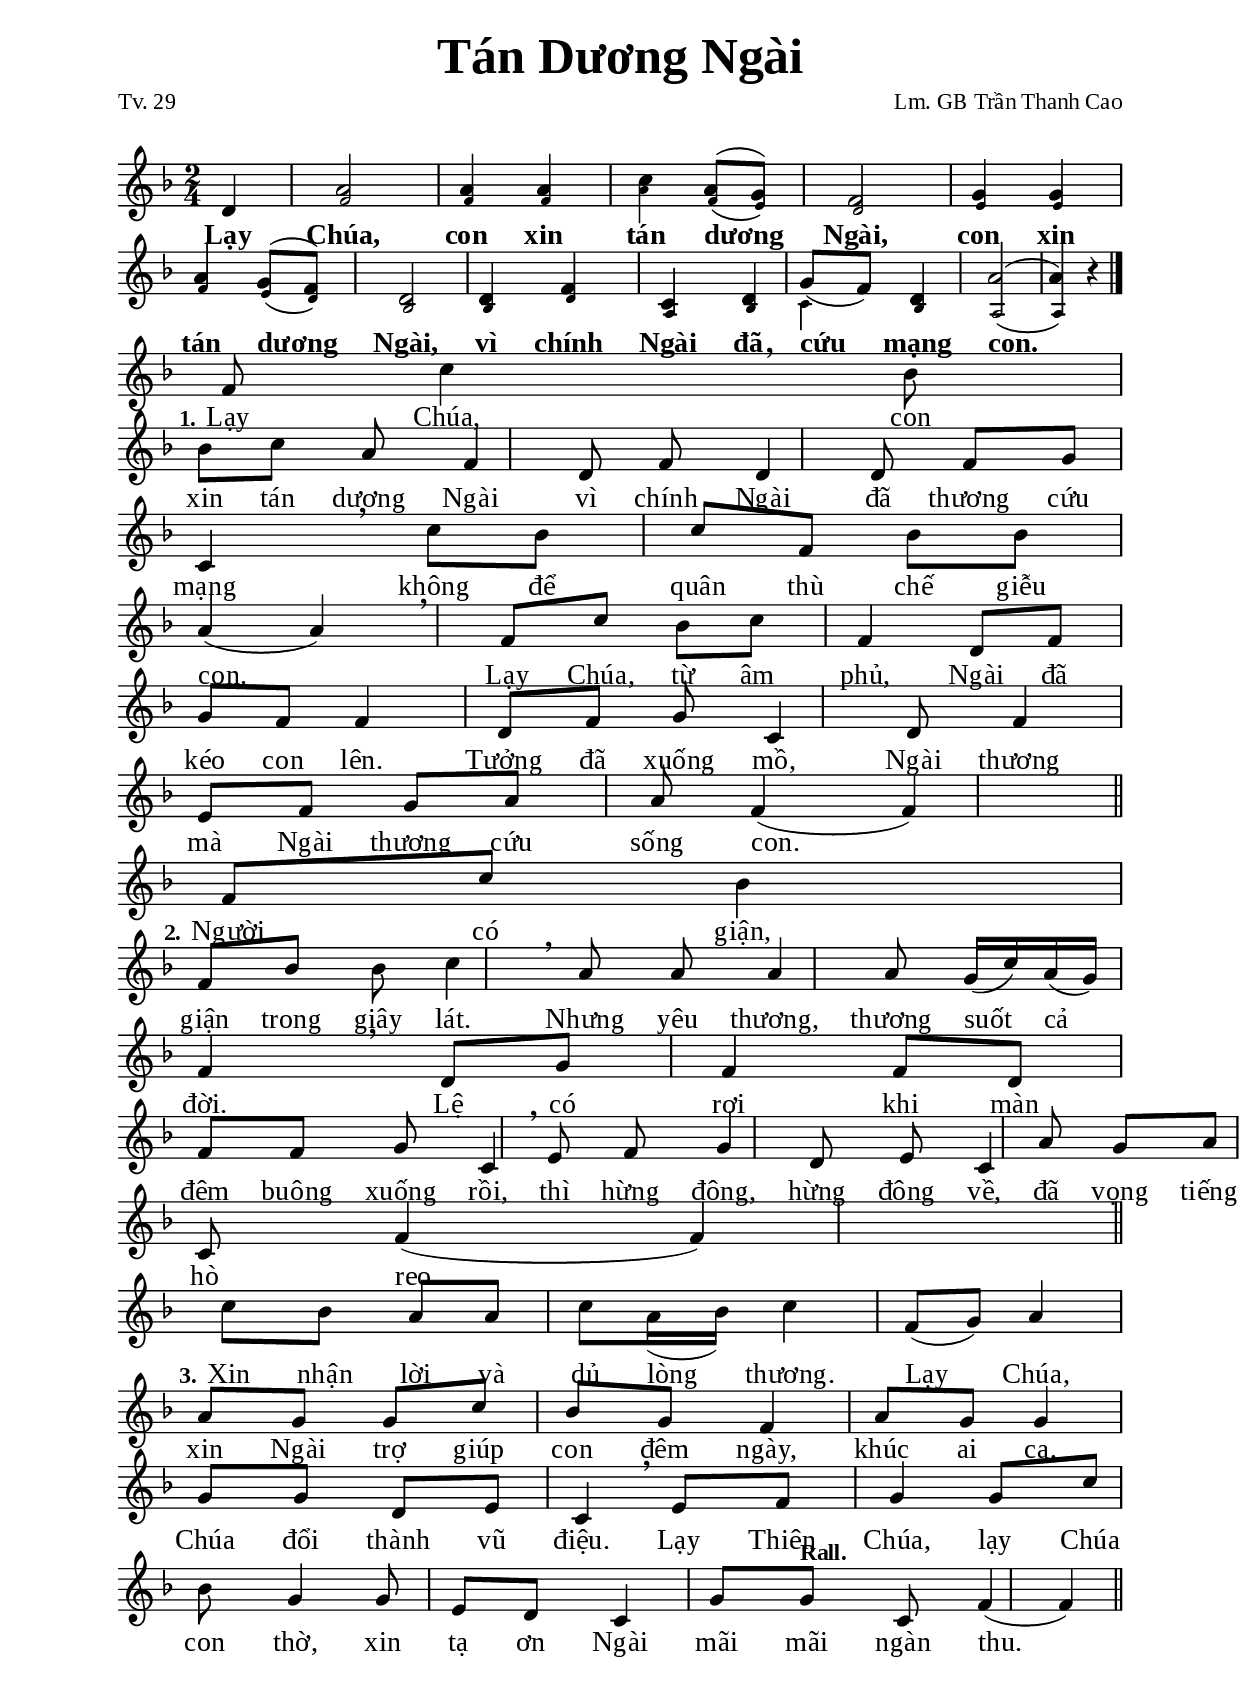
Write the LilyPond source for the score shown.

% Cài đặt chung
\version "2.22.1"
\include "english.ly"

\header {
  title = \markup { \fontsize #3 "Tán Dương Ngài" }
  poet = "Tv. 29"
  composer = "Lm. GB Trần Thanh Cao"
  arranger = " "
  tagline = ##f
}

% Nhạc điệp khúc
nhacDiepKhucSop= \relative c' {
  \partial 4 d4 |
  a'2 |
  a4 a |
  c a8 _(g) |
  f2 |
  g4 g |
  a g8 _(f) |
  d2 |
  d4 f |
  c d |
  g8 _(f) d4 |
  a'2 ^( |
  a4) r \bar "|."
}

nhacDiepKhucBas = \relative c' {
  \partial 4 d4 |
  f2 |
  f4 f |
  a f8 ^(e) |
  d2 |
  e4 e |
  f e8 ^(d) |
  bf2 |
  bf4 d |
  a bf |
  c bf |
  a2 _( |
  a4) r
}

% Nhạc phiên khúc
nhacPhienKhucMot = \relative c' {
  f8 c'4 \breathe
  bf8 bf c a f4 d8 f d4 d8 f g c,4 \breathe
  c'8 bf c f, bf bf a4 (a) \breathe
  f8 c' bf c f,4 d8 f g f f4 d8 f g c,4
  d8 f4 e8 f g a a f4 (f) \bar "||"
}

nhacPhienKhucHai = \relative c' {
  f8 c' bf4 f8 bf bf c4 \breathe
  a8 a a4 a8 g16 _(c) a (g) f4 \breathe
  d8 g f4 f8 d f f g c,4 \breathe
  e8 f g4 d8 e c4 a'8 g a c, f4 (f) \bar "||"
}

nhacPhienKhucBa = \relative c'' {
  c8 bf a a c a16 _(bf) c4 f,8 (g) a4 a8 g g c bf g f4
  a8 g g4 g8 g d e c4 \breathe
  e8 f g4 g8 c bf g4 g8 e d c4
  g'8
  \tempo "Rall." g c, f4 (f) \bar "||"
}

% Lời điệp khúc
loiDiepKhuc = \lyricmode {
  Lạy Chúa, con xin tán dương Ngài,
  con xin tán dương Ngài,
  vì chính Ngài đã cứu mạng con.
}

% Lời phiên khúc
loiPhienKhucMot = \lyricmode {
  \set stanza = #"1."
  Lạy Chúa, con xin tán dương Ngài
  vì chính Ngài đã thương cứu mạng
  không để quân thù chế giễu con.
  Lạy Chúa, từ âm phủ, Ngài đã kéo con lên.
  Tưởng đã xuống mồ,
  Ngài thương mà Ngài thương cứu sống con.
}

loiPhienKhucHai = \lyricmode {
  \set stanza = #"2."
  Người có giận, giận trong giây lát.
  Nhưng yêu thương, thương suốt cả đời.
  Lệ có rơi khi màn đêm buông xuống rồi,
  thì hừng đông, hừng đông về, đã vọng tiếng hò reo.
}

loiPhienKhucBa = \lyricmode {
  \set stanza = #"3."
  Xin nhận lời và dủ lòng thương.
  Lạy Chúa, xin Ngài trợ giúp con đêm ngày,
  khúc ai ca, Chúa đổi thành vũ điệu.
  Lạy Thiên Chúa, lạy Chúa con thờ,
  xin tạ ơn Ngài mãi mãi ngàn thu.
}


% Dàn trang
\paper {
  #(set-paper-size "a4")
  top-margin = 10\mm
  bottom-margin = 10\mm
  left-margin = 20\mm
  right-margin = 20\mm
  indent = #0
  #(define fonts
    (make-pango-font-tree
      "Liberation Serif"
      "Liberation Serif"
      "Liberation Serif"
      (/ 20 20)))
  page-count = #1
  system-system-spacing = #'((basic-distance . 13))
  score-system-spacing = #'((basic-distance . 13))
}

% Thiết lập tông và nhịp
TongNhip = { \key f \major \time 2/4 }

% Đổi kích thước nốt cho bè phụ
notBePhu =
#(define-music-function (font-size music) (number? ly:music?)
   (for-some-music
     (lambda (m)
       (if (music-is-of-type? m 'rhythmic-event)
           (begin
             (set! (ly:music-property m 'tweaks)
                   (cons `(font-size . ,font-size)
                         (ly:music-property m 'tweaks)))
             #t)
           #f))
     music)
   music)

\score {
  \new ChoirStaff <<
    \new Staff = diepKhuc \with {
        \consists "Merge_rests_engraver"
        %\magnifyStaff #(magstep +1)
        printPartCombineTexts = ##f
      }
      <<
      \new Voice \TongNhip \partCombine 
        \nhacDiepKhucSop
        \notBePhu -3 { \nhacDiepKhucBas }
      \new NullVoice = nhacThamChieu \nhacDiepKhucSop
      \new Lyrics \lyricsto nhacThamChieu \loiDiepKhuc
      >>
  >>
  \layout {
    \override Lyrics.LyricText.font-series = #'bold
    \override Lyrics.LyricText.font-size = #+2
    \override Lyrics.LyricSpace.minimum-distance = #3.5
    \override Score.BarNumber.break-visibility = ##(#f #f #f)
    \override Score.SpacingSpanner.uniform-stretching = ##t
  }
}

\score {
  \new ChoirStaff <<
    \new Staff = phienKhuc \with {
        %\magnifyStaff #(magstep +1)
      }
      <<
      \new Voice = beSop {
        \key f \major \time 2/4 \nhacPhienKhucMot
      }
    >>
    \new Lyrics \lyricsto beSop \loiPhienKhucMot
  >>
  \layout {
    \override Staff.TimeSignature.transparent = ##t
    \override Lyrics.LyricText.font-size = #+2
    \override Lyrics.LyricSpace.minimum-distance = #3.5
    \override Score.BarNumber.break-visibility = ##(#f #f #f)
    \override Score.SpacingSpanner.uniform-stretching = ##t
    \set Score.barAlways = ##t
    \set Score.defaultBarType = ""
  } 
}

\score {
  \new ChoirStaff <<
    \new Staff = phienKhuc \with {
        %\magnifyStaff #(magstep +1)
      }
      <<
      \new Voice = beSop {
        \key f \major \time 2/4 \nhacPhienKhucHai
      }
    >>
    \new Lyrics \lyricsto beSop \loiPhienKhucHai
  >>
  \layout {
    \override Staff.TimeSignature.transparent = ##t
    \override Lyrics.LyricText.font-size = #+2
    \override Lyrics.LyricSpace.minimum-distance = #3
    \override Score.BarNumber.break-visibility = ##(#f #f #f)
    \override Score.SpacingSpanner.uniform-stretching = ##t
    \set Score.barAlways = ##t
    \set Score.defaultBarType = ""
  } 
}

\score {
  \new ChoirStaff <<
    \new Staff = phienKhuc \with {
        %\magnifyStaff #(magstep +1)
      }
      <<
      \new Voice = beSop {
        \key f \major \time 2/4 \nhacPhienKhucBa
      }
    >>
    \new Lyrics \lyricsto beSop \loiPhienKhucBa
  >>
  \layout {
    \override Staff.TimeSignature.transparent = ##t
    \override Lyrics.LyricText.font-size = #+2
    \override Lyrics.LyricSpace.minimum-distance = #4.5
    \override Score.BarNumber.break-visibility = ##(#f #f #f)
    \override Score.SpacingSpanner.uniform-stretching = ##t
    \set Score.barAlways = ##t
    \set Score.defaultBarType = ""
  } 
}
